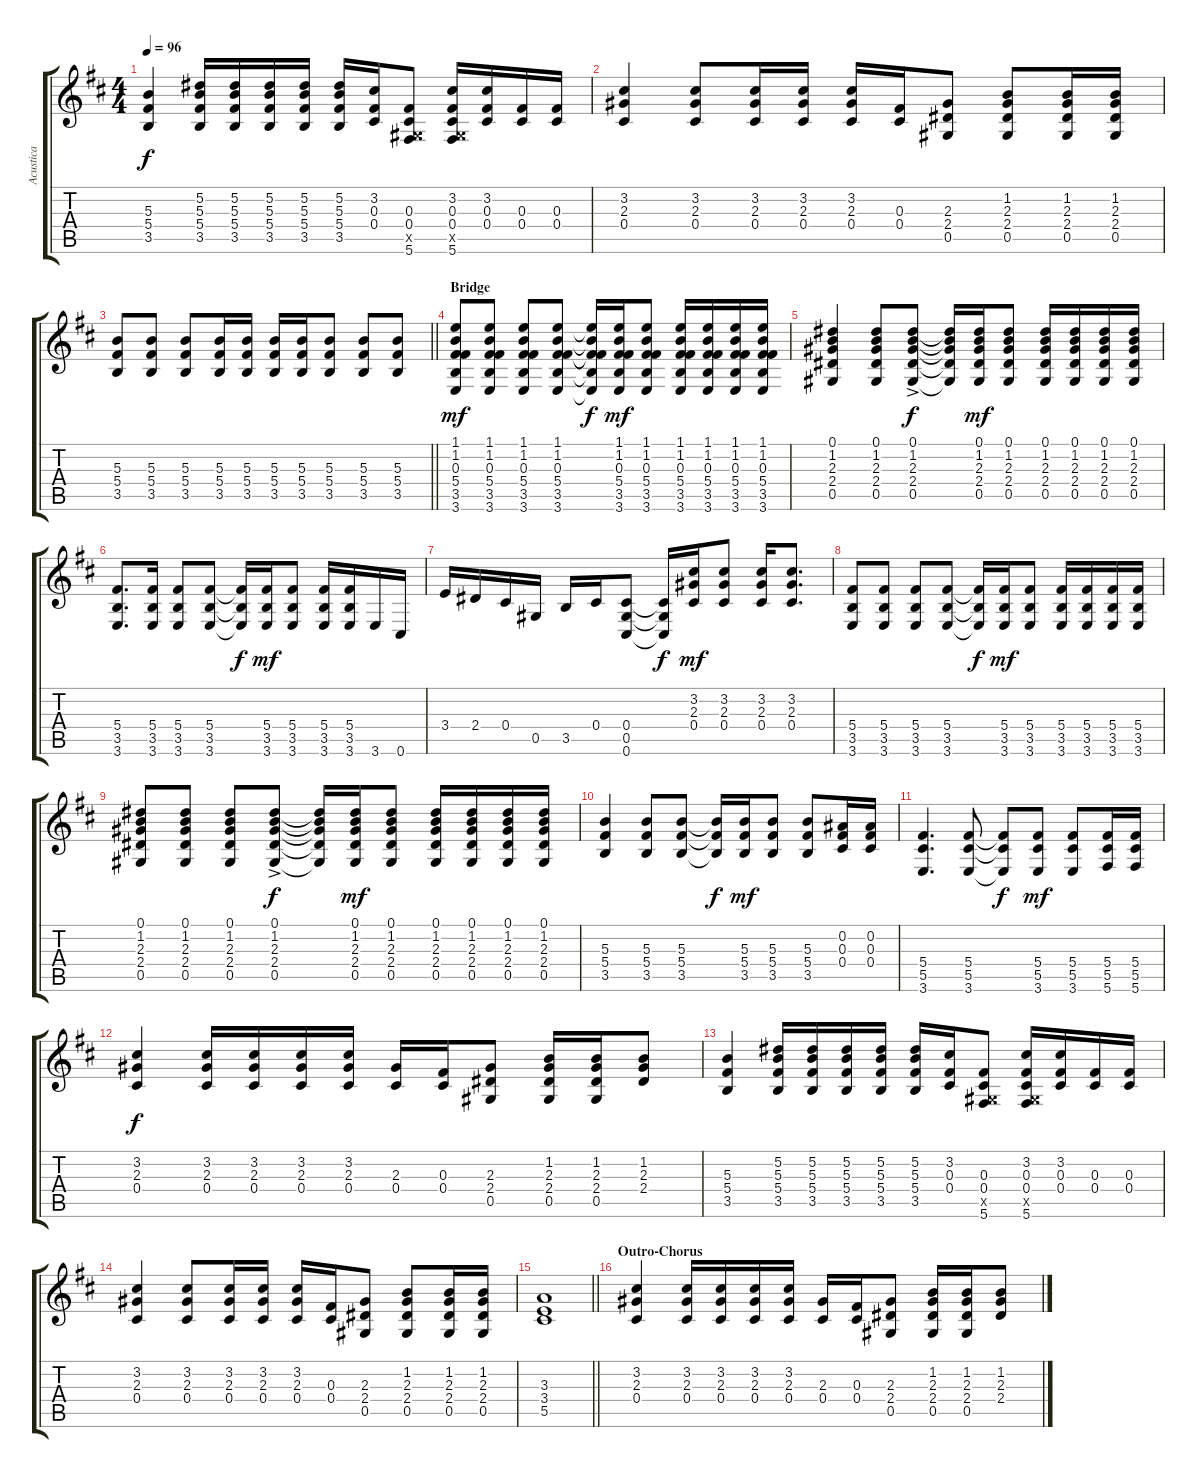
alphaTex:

\track ("Acustica" "Acustica") {instrument acousticguitarsteel}
\staff {score tabs}
\tuning (Eb4 Bb3 Gb3 Db3 Ab2 Db2) {hide}
\ts (4 4)
\tempo 96
\clef g2
\ks d
(5.3 5.4 3.5).4{dy f} (5.2 5.3 5.4 3.5).16 (5.2 5.3 5.4 3.5).16 (5.2 5.3 5.4 3.5).16 (5.2 5.3 5.4 3.5).16 (5.2 5.3 5.4 3.5).16 (3.2 0.3 0.4).16 (0.3 0.4 0.5{x} 5.6).8 (3.2 0.3 0.4 0.5{x} 5.6).16 (3.2 0.3 0.4).16 (0.3 0.4).16 (0.3 0.4).16 |
(3.2 2.3 0.4).4 (3.2 2.3 0.4).8 (3.2 2.3 0.4).16 (3.2 2.3 0.4).16 (3.2 2.3 0.4).16 (0.3 0.4).16 (2.3 2.4 0.5).8 (1.2 2.3 2.4 0.5).8 (1.2 2.3 2.4 0.5).16 (1.2 2.3 2.4 0.5).16 |
\barLineRight lightlight
(5.3 5.4 3.5).8 (5.3 5.4 3.5).8 (5.3 5.4 3.5).8 (5.3 5.4 3.5).16 (5.3 5.4 3.5).16 (5.3 5.4 3.5).16 (5.3 5.4 3.5).16 (5.3 5.4 3.5).8 (5.3 5.4 3.5).8 (5.3 5.4 3.5).8 |
\section ("" "Bridge")
(1.1 1.2 0.3 5.4 3.5 3.6).8{dy mf} (1.1 1.2 0.3 5.4 3.5 3.6).8 (1.1 1.2 0.3 5.4 3.5 3.6).8 (1.1 1.2 0.3 5.4 3.5 3.6).8 (1.1{t} 1.2{t} 0.3{t} 5.4{t} 3.5{t} 3.6{t}).16{dy f} (1.1 1.2 0.3 5.4 3.5 3.6).16{dy mf} (1.1 1.2 0.3 5.4 3.5 3.6).8 (1.1 1.2 0.3 5.4 3.5 3.6).16 (1.1 1.2 0.3 5.4 3.5 3.6).16 (1.1 1.2 0.3 5.4 3.5 3.6).16 (1.1 1.2 0.3 5.4 3.5 3.6).16 |
(0.1 1.2 2.3 2.4 0.5).4 (0.1 1.2 2.3 2.4 0.5).8 (0.1{ac} 1.2{ac} 2.3{ac} 2.4{ac} 0.5{ac}).8{dy f} (0.1{t} 1.2{t} 2.3{t} 2.4{t} 0.5{t}).16 (0.1 1.2 2.3 2.4 0.5).16{dy mf} (0.1 1.2 2.3 2.4 0.5).8 (0.1 1.2 2.3 2.4 0.5).16 (0.1 1.2 2.3 2.4 0.5).16 (0.1 1.2 2.3 2.4 0.5).16 (0.1 1.2 2.3 2.4 0.5).16 |
(5.4 3.5 3.6).8{d} (5.4 3.5 3.6).16 (5.4 3.5 3.6).8 (5.4 3.5 3.6).8 (5.4{t} 3.5{t} 3.6{t}).16{dy f} (5.4 3.5 3.6).16{dy mf} (5.4 3.5 3.6).8 (5.4 3.5 3.6).16 (5.4 3.5 3.6).16 3.6.16 0.6.16 |
3.4.16 2.4.16 0.4.16 0.5.16 3.5.16 0.4.16 (0.4 0.5 0.6).8 (0.4{t} 0.5{t} 0.6{t}).16{dy f} (3.2 2.3 0.4).16{dy mf} (3.2 2.3 0.4).8 (3.2 2.3 0.4).16 (3.2 2.3 0.4).8{d} |
(5.4 3.5 3.6).8 (5.4 3.5 3.6).8 (5.4 3.5 3.6).8 (5.4 3.5 3.6).8 (5.4{t} 3.5{t} 3.6{t}).16{dy f} (5.4 3.5 3.6).16{dy mf} (5.4 3.5 3.6).8 (5.4 3.5 3.6).16 (5.4 3.5 3.6).16 (5.4 3.5 3.6).16 (5.4 3.5 3.6).16 |
(0.1 1.2 2.3 2.4 0.5).8 (0.1 1.2 2.3 2.4 0.5).8 (0.1 1.2 2.3 2.4 0.5).8 (0.1{ac} 1.2{ac} 2.3{ac} 2.4{ac} 0.5{ac}).8{dy f} (0.1{t} 1.2{t} 2.3{t} 2.4{t} 0.5{t}).16 (0.1 1.2 2.3 2.4 0.5).16{dy mf} (0.1 1.2 2.3 2.4 0.5).8 (0.1 1.2 2.3 2.4 0.5).16 (0.1 1.2 2.3 2.4 0.5).16 (0.1 1.2 2.3 2.4 0.5).16 (0.1 1.2 2.3 2.4 0.5).16 |
(5.3 5.4 3.5).4 (5.3 5.4 3.5).8 (5.3 5.4 3.5).8 (5.3{t} 5.4{t} 3.5{t}).16{dy f} (5.3 5.4 3.5).16{dy mf} (5.3 5.4 3.5).8 (5.3 5.4 3.5).8 (0.2 0.3 0.4).16 (0.2 0.3 0.4).16 |
(5.4 5.5 3.6).4{d} (5.4 5.5 3.6).8 (5.4{t} 5.5{t} 3.6{t}).8{dy f} (5.4 5.5 3.6).8{dy mf} (5.4 5.5 3.6).8 (5.4 5.5 5.6).16 (5.4 5.5 5.6).16 |
(3.2 2.3 0.4).4{dy f} (3.2 2.3 0.4).16 (3.2 2.3 0.4).16 (3.2 2.3 0.4).16 (3.2 2.3 0.4).16 (2.3 0.4).16 (0.3 0.4).16 (2.3 2.4 0.5).8 (1.2 2.3 2.4 0.5).16 (1.2 2.3 2.4 0.5).16 (1.2 2.3 2.4).8 |
(5.3 5.4 3.5).4 (5.2 5.3 5.4 3.5).16 (5.2 5.3 5.4 3.5).16 (5.2 5.3 5.4 3.5).16 (5.2 5.3 5.4 3.5).16 (5.2 5.3 5.4 3.5).16 (3.2 0.3 0.4).16 (0.3 0.4 0.5{x} 5.6).8 (3.2 0.3 0.4 0.5{x} 5.6).16 (3.2 0.3 0.4).16 (0.3 0.4).16 (0.3 0.4).16 |
(3.2 2.3 0.4).4 (3.2 2.3 0.4).8 (3.2 2.3 0.4).16 (3.2 2.3 0.4).16 (3.2 2.3 0.4).16 (0.3 0.4).16 (2.3 2.4 0.5).8 (1.2 2.3 2.4 0.5).8 (1.2 2.3 2.4 0.5).16 (1.2 2.3 2.4 0.5).16 |
\barLineRight lightlight
(3.3 3.4 5.5).1 |
\section ("" "Outro-Chorus")
(3.2 2.3 0.4).4 (3.2 2.3 0.4).16 (3.2 2.3 0.4).16 (3.2 2.3 0.4).16 (3.2 2.3 0.4).16 (2.3 0.4).16 (0.3 0.4).16 (2.3 2.4 0.5).8 (1.2 2.3 2.4 0.5).16 (1.2 2.3 2.4 0.5).16 (1.2 2.3 2.4).8
